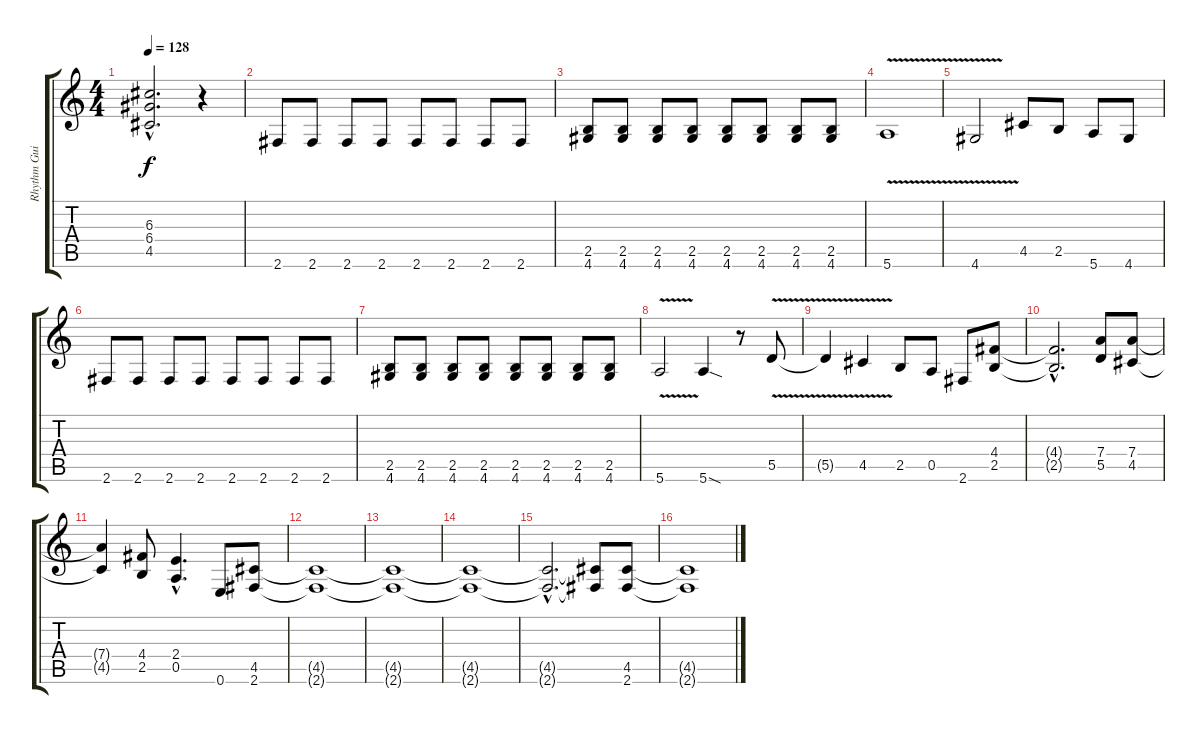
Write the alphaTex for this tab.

\track ("Rhythm Guitar" "Rhythm Gui") {instrument distortionguitar}
\staff {score tabs}
\tuning (E4 B3 G3 D3 A2 E2) {hide}
\ts (4 4)
\tempo 128
\clef g2
\ks c
(6.3{hac t} 6.4{hac t} 4.5{hac t}).2{d dy f} r.4 |
2.6.8 2.6.8 2.6.8 2.6.8 2.6.8 2.6.8 2.6.8 2.6.8 |
(2.5 4.6).8 (2.5 4.6).8 (2.5 4.6).8 (2.5 4.6).8 (2.5 4.6).8 (2.5 4.6).8 (2.5 4.6).8 (2.5 4.6).8 |
5.6{v}.1 |
4.6{v}.2 4.5.8 2.5.8 5.6.8 4.6.8 |
2.6.8 2.6.8 2.6.8 2.6.8 2.6.8 2.6.8 2.6.8 2.6.8 |
(2.5 4.6).8 (2.5 4.6).8 (2.5 4.6).8 (2.5 4.6).8 (2.5 4.6).8 (2.5 4.6).8 (2.5 4.6).8 (2.5 4.6).8 |
5.6{v}.2 5.6{sod}.4 r.8 5.5{v}.8 |
5.5{t}.4 4.5{v}.4 2.5.8 0.5.8 2.6.8 (4.4 2.5).8 |
(4.4{hac t} 2.5{hac t}).2{d} (7.4 5.5).8 (7.4 4.5).8 |
(7.4{t} 4.5{t}).4 (4.4 2.5).8 (2.4{hac} 0.5{hac}).4{d} 0.6.8 (4.5 2.6).8 |
(4.5{t} 2.6{t}).1 |
(4.5{t} 2.6{t}).1 |
(4.5{t} 2.6{t}).1 |
(4.5{hac t} 2.6{hac t}).2{d} (4.5{t} 2.6{t}).8 (4.5 2.6).8 |
(4.5{t} 2.6{t}).1
